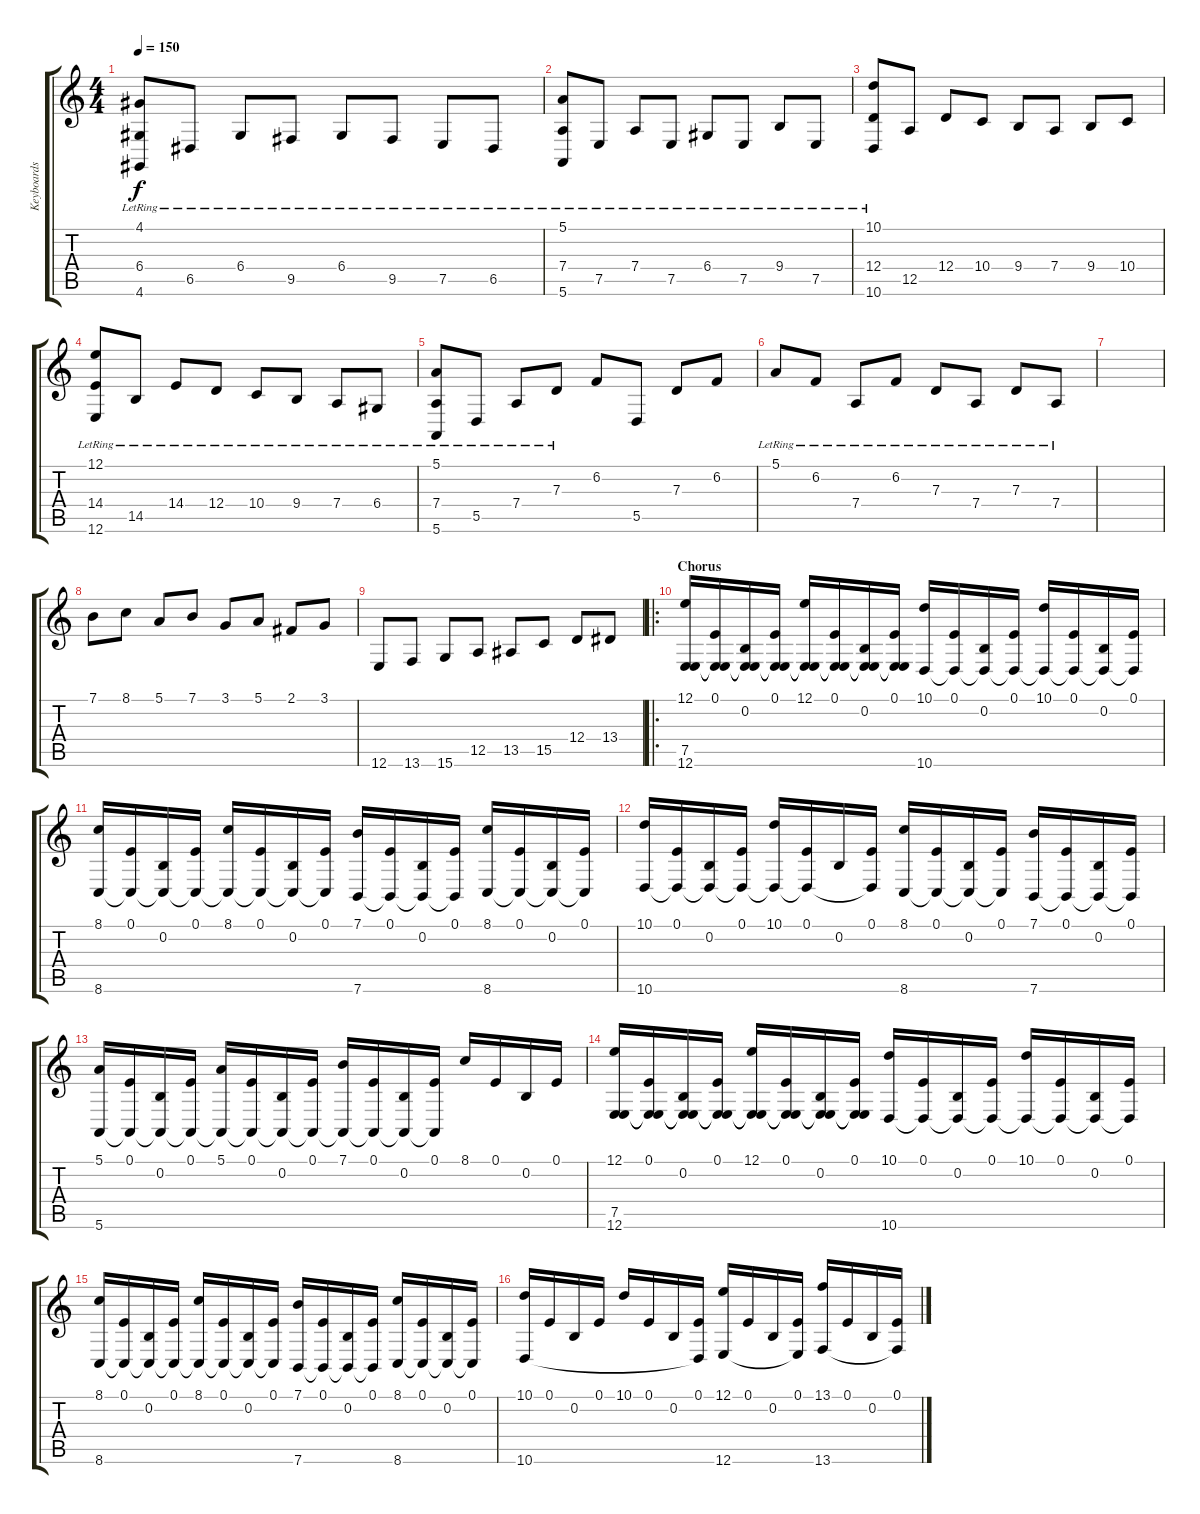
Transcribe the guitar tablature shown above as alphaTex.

\track ("Keyboards" "Keyboards") {instrument harpsichord}
\staff {score tabs}
\tuning (E4 B3 G3 D3 A2 E2) {hide}
\ts (4 4)
\tempo 150
\clef g2
\ks c
(4.1 6.4{lr} 4.6{lr}).8{dy f} 6.5{lr}.8 6.4{lr}.8 9.5{lr}.8 6.4{lr}.8 9.5{lr}.8 7.5{lr}.8 6.5{lr}.8 |
(5.1{lr} 7.4 5.6{lr}).8 7.5{lr}.8 7.4{lr}.8 7.5{lr}.8 6.4{lr}.8 7.5{lr}.8 9.4{lr}.8 7.5{lr}.8 |
(10.1{lr} 12.4 10.6{lr}).8 12.5.8 12.4.8 10.4.8 9.4.8 7.4.8 9.4.8 10.4.8 |
(12.1{lr} 14.4{lr} 12.6{lr}).8 14.5{lr}.8 14.4{lr}.8 12.4{lr}.8 10.4{lr}.8 9.4{lr}.8 7.4{lr}.8 6.4{lr}.8 |
(5.1{lr} 7.4{lr} 5.6{lr}).8 5.5{lr}.8 7.4{lr}.8 7.3{lr}.8 6.2.8 5.5.8 7.3.8 6.2.8 |
5.1{lr}.8 6.2{lr}.8 7.4{lr}.8 6.2{lr}.8 7.3{lr}.8 7.4{lr}.8 7.3{lr}.8 7.4{lr}.8 |
|
7.1.8 8.1.8 5.1.8 7.1.8 3.1.8 5.1.8 2.1.8 3.1.8 |
12.6.8 13.6.8 15.6.8 12.5.8 13.5.8 15.5.8 12.4.8 13.4.8 |
\ro
\section ("" "Chorus")
(12.1 7.5 12.6).16 (0.1 7.5{t} 12.6{t}).16 (0.2 7.5{t} 12.6{t}).16 (0.1 7.5{t} 12.6{t}).16 (12.1 7.5{t} 12.6{t}).16 (0.1 7.5{t} 12.6{t}).16 (0.2 7.5{t} 12.6{t}).16 (0.1 7.5{t} 12.6{t}).16 (10.1 10.6).16 (0.1 10.6{t}).16 (0.2 10.6{t}).16 (0.1 10.6{t}).16 (10.1 10.6{t}).16 (0.1 10.6{t}).16 (0.2 10.6{t}).16 (0.1 10.6{t}).16 |
(8.1 8.6).16 (0.1 8.6{t}).16 (0.2 8.6{t}).16 (0.1 8.6{t}).16 (8.1 8.6{t}).16 (0.1 8.6{t}).16 (0.2 8.6{t}).16 (0.1 8.6{t}).16 (7.1 7.6).16 (0.1 7.6{t}).16 (0.2 7.6{t}).16 (0.1 7.6{t}).16 (8.1 8.6).16 (0.1 8.6{t}).16 (0.2 8.6{t}).16 (0.1 8.6{t}).16 |
(10.1 10.6).16 (0.1 10.6{t}).16 (0.2 10.6{t}).16 (0.1 10.6{t}).16 (10.1 10.6{t}).16 (0.1 10.6{t}).16 0.2.16 (0.1 10.6{t}).16 (8.1 8.6).16 (0.1 8.6{t}).16 (0.2 8.6{t}).16 (0.1 8.6{t}).16 (7.1 7.6).16 (0.1 7.6{t}).16 (0.2 7.6{t}).16 (0.1 7.6{t}).16 |
(5.1 5.6).16 (0.1 5.6{t}).16 (0.2 5.6{t}).16 (0.1 5.6{t}).16 (5.1 5.6{t}).16 (0.1 5.6{t}).16 (0.2 5.6{t}).16 (0.1 5.6{t}).16 (7.1 5.6{t}).16 (0.1 5.6{t}).16 (0.2 5.6{t}).16 (0.1 5.6{t}).16 8.1.16 0.1.16 0.2.16 0.1.16 |
(12.1 7.5 12.6).16 (0.1 7.5{t} 12.6{t}).16 (0.2 7.5{t} 12.6{t}).16 (0.1 7.5{t} 12.6{t}).16 (12.1 7.5{t} 12.6{t}).16 (0.1 7.5{t} 12.6{t}).16 (0.2 7.5{t} 12.6{t}).16 (0.1 7.5{t} 12.6{t}).16 (10.1 10.6).16 (0.1 10.6{t}).16 (0.2 10.6{t}).16 (0.1 10.6{t}).16 (10.1 10.6{t}).16 (0.1 10.6{t}).16 (0.2 10.6{t}).16 (0.1 10.6{t}).16 |
(8.1 8.6).16 (0.1 8.6{t}).16 (0.2 8.6{t}).16 (0.1 8.6{t}).16 (8.1 8.6{t}).16 (0.1 8.6{t}).16 (0.2 8.6{t}).16 (0.1 8.6{t}).16 (7.1 7.6).16 (0.1 7.6{t}).16 (0.2 7.6{t}).16 (0.1 7.6{t}).16 (8.1 8.6).16 (0.1 8.6{t}).16 (0.2 8.6{t}).16 (0.1 8.6{t}).16 |
(10.1 10.6).16 0.1.16 0.2.16 0.1.16 10.1.16 0.1.16 0.2.16 (0.1 10.6{t}).16 (12.1 12.6).16 0.1.16 0.2.16 (0.1 12.6{t}).16 (13.1 13.6).16 0.1.16 0.2.16 (0.1 13.6{t}).16
